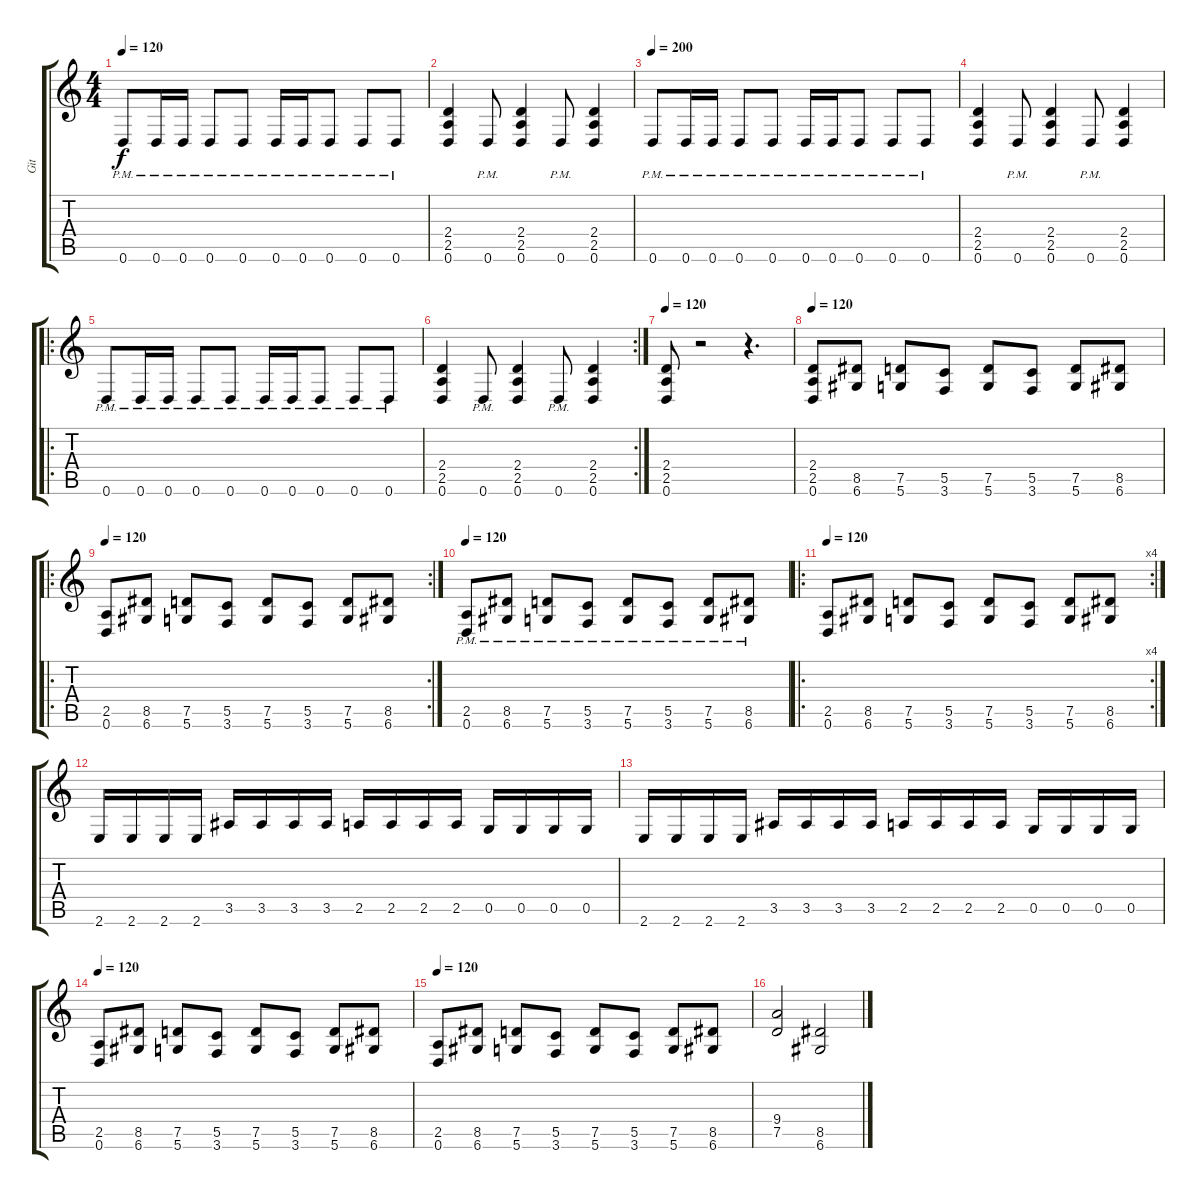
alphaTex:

\track ("Git" "Git") {instrument distortionguitar}
\staff {score tabs}
\tuning (D4 A3 F3 C3 G2 D2) {hide}
\ts (4 4)
\tempo 120
\tempo 200
\tempo 120
\clef g2
\ks c
0.6{pm}.8{dy f instrument distortionguitar} 0.6{pm}.16 0.6{pm}.16 0.6{pm}.8 0.6{pm}.8 0.6{pm}.16 0.6{pm}.16 0.6{pm}.8 0.6{pm}.8 0.6{pm}.8 |
(2.4 2.5 0.6).4 0.6{pm}.8 (2.4 2.5 0.6).4 0.6{pm}.8 (2.4 2.5 0.6).4 |
\tempo 200
0.6{pm}.8 0.6{pm}.16 0.6{pm}.16 0.6{pm}.8 0.6{pm}.8 0.6{pm}.16 0.6{pm}.16 0.6{pm}.8 0.6{pm}.8 0.6{pm}.8 |
(2.4 2.5 0.6).4 0.6{pm}.8 (2.4 2.5 0.6).4 0.6{pm}.8 (2.4 2.5 0.6).4 |
\ro
0.6{pm}.8 0.6{pm}.16 0.6{pm}.16 0.6{pm}.8 0.6{pm}.8 0.6{pm}.16 0.6{pm}.16 0.6{pm}.8 0.6{pm}.8 0.6{pm}.8 |
\rc 2
(2.4 2.5 0.6).4 0.6{pm}.8 (2.4 2.5 0.6).4 0.6{pm}.8 (2.4 2.5 0.6).4 |
\tempo 120
(2.4 2.5 0.6).8 r.2 r.4{d} |
\tempo 120
(2.4 2.5 0.6).8 (8.5 6.6).8 (7.5 5.6).8 (5.5 3.6).8 (7.5 5.6).8 (5.5 3.6).8 (7.5 5.6).8 (8.5 6.6).8 |
\ro
\rc 2
\tempo 120
(2.5 0.6).8 (8.5 6.6).8 (7.5 5.6).8 (5.5 3.6).8 (7.5 5.6).8 (5.5 3.6).8 (7.5 5.6).8 (8.5 6.6).8 |
\tempo 120
(2.5{pm} 0.6{pm}).8 (8.5{pm} 6.6{pm}).8 (7.5{pm} 5.6{pm}).8 (5.5{pm} 3.6{pm}).8 (7.5{pm} 5.6{pm}).8 (5.5{pm} 3.6{pm}).8 (7.5{pm} 5.6{pm}).8 (8.5{pm} 6.6{pm}).8 |
\ro
\rc 4
\tempo 120
(2.5 0.6).8 (8.5 6.6).8 (7.5 5.6).8 (5.5 3.6).8 (7.5 5.6).8 (5.5 3.6).8 (7.5 5.6).8 (8.5 6.6).8 |
2.6.16 2.6.16 2.6.16 2.6.16 3.5.16 3.5.16 3.5.16 3.5.16 2.5.16 2.5.16 2.5.16 2.5.16 0.5.16 0.5.16 0.5.16 0.5.16 |
2.6.16 2.6.16 2.6.16 2.6.16 3.5.16 3.5.16 3.5.16 3.5.16 2.5.16 2.5.16 2.5.16 2.5.16 0.5.16 0.5.16 0.5.16 0.5.16 |
\tempo 120
(2.5 0.6).8 (8.5 6.6).8 (7.5 5.6).8 (5.5 3.6).8 (7.5 5.6).8 (5.5 3.6).8 (7.5 5.6).8 (8.5 6.6).8 |
\tempo 120
(2.5 0.6).8 (8.5 6.6).8 (7.5 5.6).8 (5.5 3.6).8 (7.5 5.6).8 (5.5 3.6).8 (7.5 5.6).8 (8.5 6.6).8 |
(9.4 7.5).2 (8.5 6.6).2
